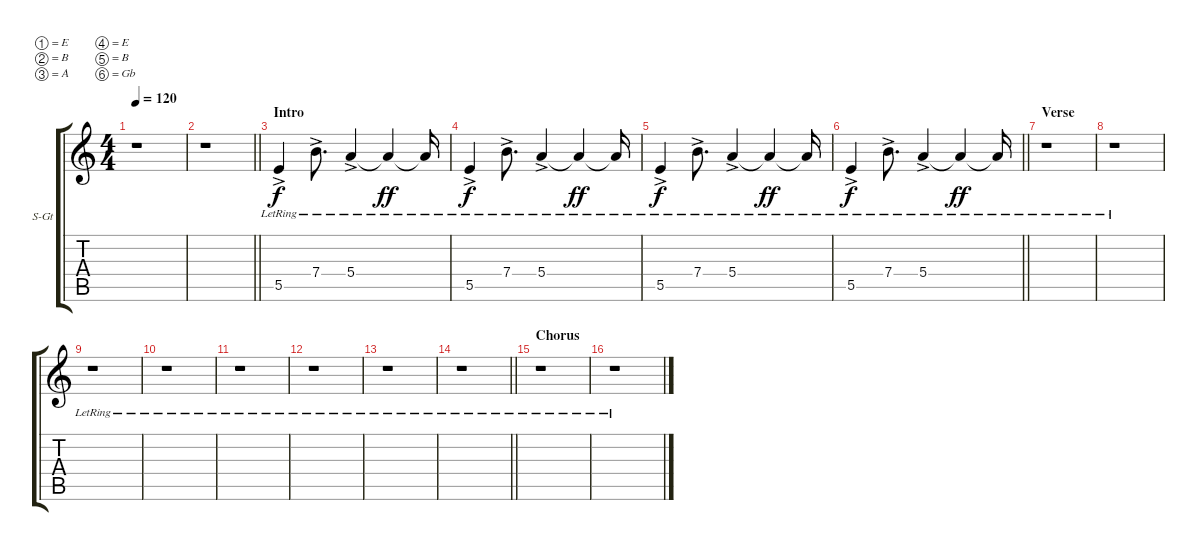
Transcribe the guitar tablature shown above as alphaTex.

\bracketExtendMode groupsimilarinstruments
\firstSystemTrackNameOrientation horizontal
\otherSystemsTrackNameOrientation horizontal
\track ("Tom DeLonge (Guitar)" "S-Gt") {instrument acousticguitarsteel}
\staff {score tabs}
\tuning (E4 B3 A3 E3 B2 Gb2)
\ts (4 4)
\tempo 120
\clef g2
\ks c
r.1{dy ff} |
\barLineRight lightlight
r.1 |
\section ("" "Intro")
5.5{ac lr}.4{dy f} 7.4{ac lr}.8{d} 5.4{ac lr}.4 5.4{lr t}.4{dy ff} 5.4{lr t}.16 |
5.5{ac lr}.4{dy f} 7.4{ac lr}.8{d} 5.4{ac lr}.4 5.4{lr t}.4{dy ff} 5.4{lr t}.16 |
5.5{ac lr}.4{dy f} 7.4{ac lr}.8{d} 5.4{ac lr}.4 5.4{lr t}.4{dy ff} 5.4{lr t}.16 |
\barLineRight lightlight
5.5{ac lr}.4{dy f} 7.4{ac lr}.8{d} 5.4{ac lr}.4 5.4{lr t}.4{dy ff} 5.4{lr t}.16 |
\section ("" "Verse")
r.1 |
r.1 |
r.1 |
r.1 |
r.1 |
r.1 |
r.1 |
\barLineRight lightlight
r.1 |
\section ("" "Chorus")
r.1 |
r.1
